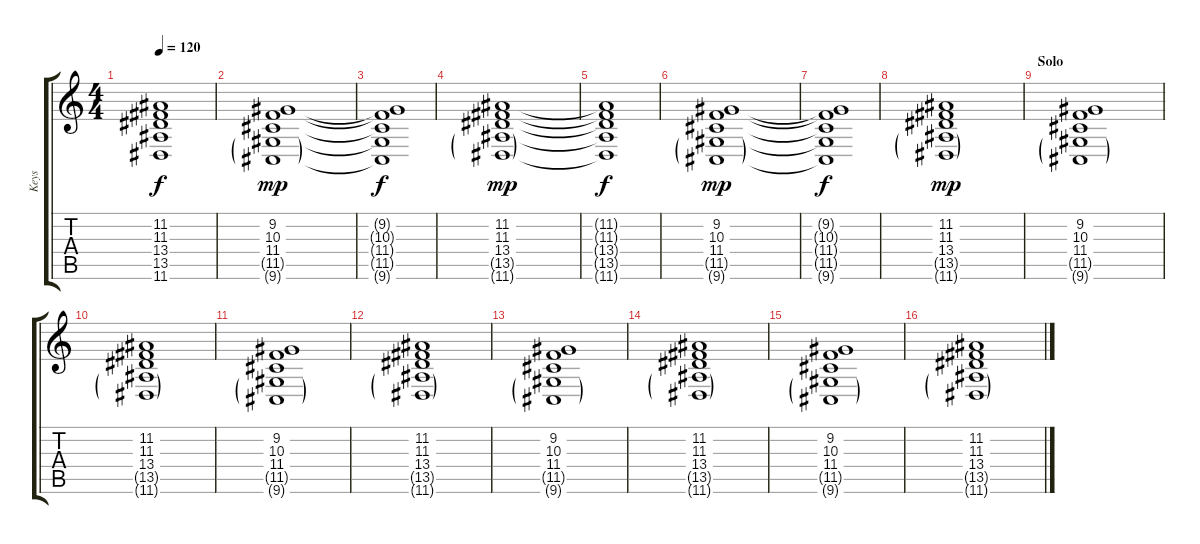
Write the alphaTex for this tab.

\track ("Keys" "Keys") {instrument stringensemble2}
\staff {score tabs}
\tuning (E4 B3 G3 D3 A2 E2) {hide}
\ts (4 4)
\tempo 120
\clef g2
\ks c
(11.2{t} 11.3{t} 13.4{t} 13.5{t} 11.6{t}).1{dy f} |
(9.2 10.3 11.4 11.5{g} 9.6{g}).1{dy mp} |
(9.2{t} 10.3{t} 11.4{t} 11.5{t} 9.6{t}).1{dy f} |
(11.2 11.3 13.4 13.5{g} 11.6{g}).1{dy mp} |
(11.2{t} 11.3{t} 13.4{t} 13.5{t} 11.6{t}).1{dy f} |
(9.2 10.3 11.4 11.5{g} 9.6{g}).1{dy mp} |
(9.2{t} 10.3{t} 11.4{t} 11.5{t} 9.6{t}).1{dy f} |
(11.2 11.3 13.4 13.5{g} 11.6{g}).1{dy mp} |
\section ("" "Solo")
(9.2 10.3 11.4 11.5{g} 9.6{g}).1 |
(11.2 11.3 13.4 13.5{g} 11.6{g}).1 |
(9.2 10.3 11.4 11.5{g} 9.6{g}).1 |
(11.2 11.3 13.4 13.5{g} 11.6{g}).1 |
(9.2 10.3 11.4 11.5{g} 9.6{g}).1 |
(11.2 11.3 13.4 13.5{g} 11.6{g}).1 |
(9.2 10.3 11.4 11.5{g} 9.6{g}).1 |
(11.2 11.3 13.4 13.5{g} 11.6{g}).1
